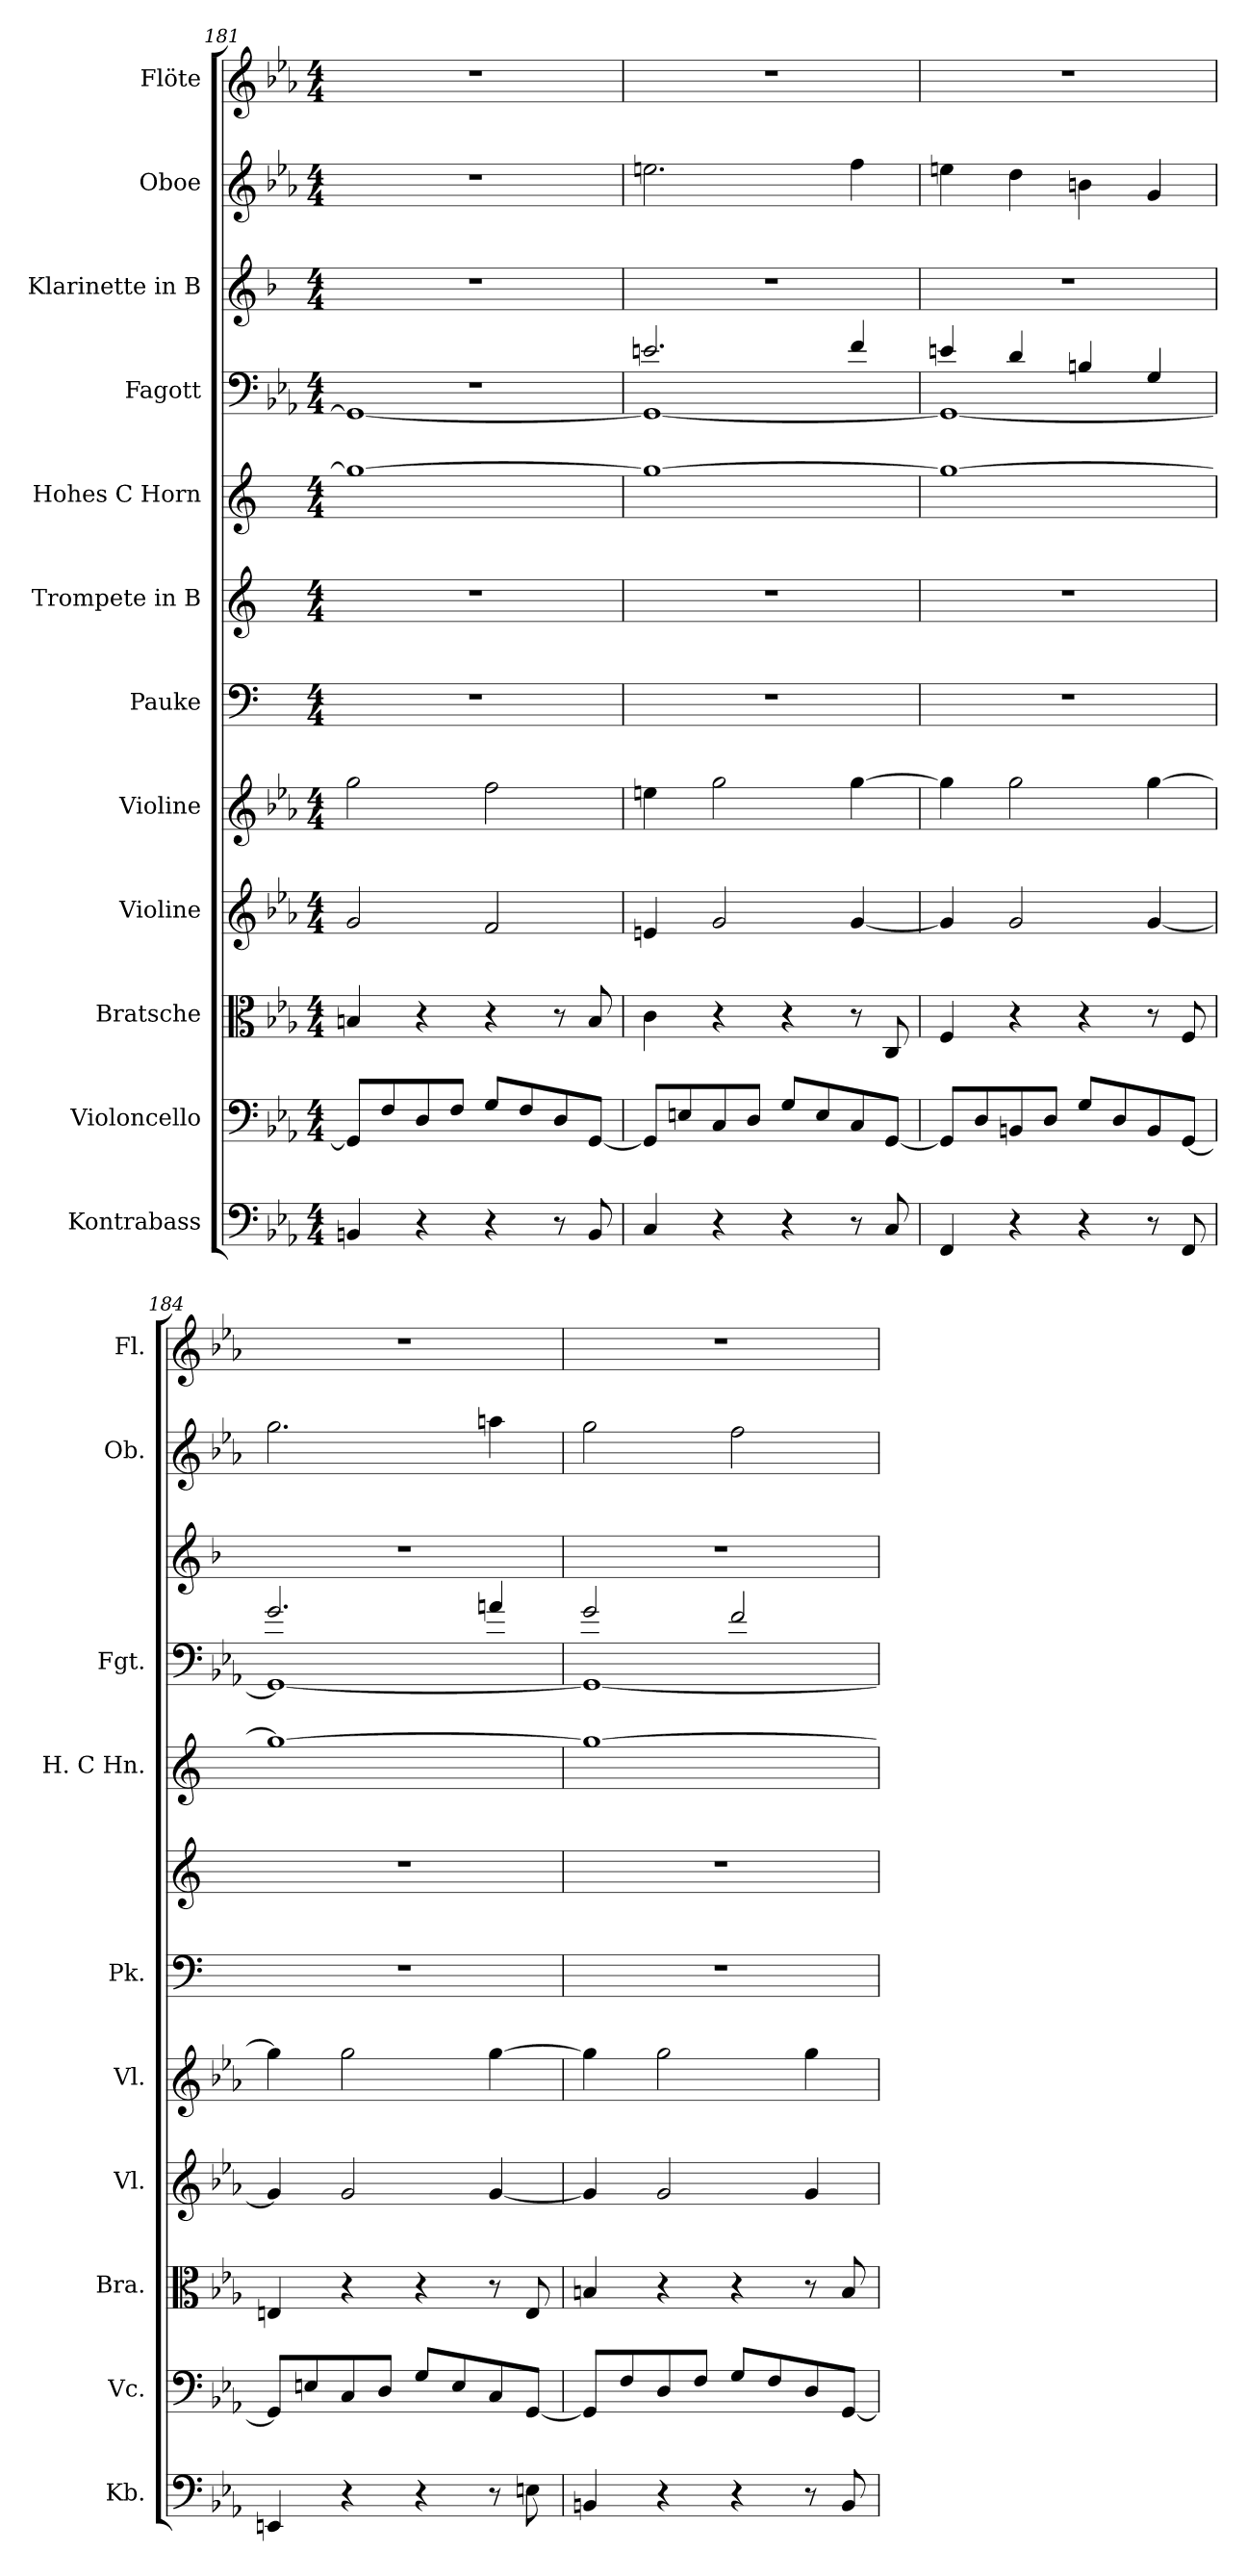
**kern	**kern	**kern	**kern	**kern	**kern	**kern	**kern	**kern	**kern	**kern	**kern
*part12	*part11	*part10	*part9	*part8	*part7	*part6	*part5	*part4	*part3	*part2	*part1
*staff12	*staff11	*staff10	*staff9	*staff8	*staff7	*staff6	*staff5	*staff4	*staff3	*staff2	*staff1
*I"Kontrabass	*I"Violoncello	*I"Bratsche	*I"Violine	*I"Violine	*I"Pauke	*I"Trompete in B	*I"Hohes C Horn	*I"Fagott	*I"Klarinette in B	*I"Oboe	*I"Flöte
*I'Kb.	*I'Vc.	*I'Bra.	*I'Vl.	*I'Vl.	*I'Pk.	*	*I'H. C Hn.	*I'Fgt.	*	*I'Ob.	*I'Fl.
!!LO:PB:g=z
*clefF4	*clefF4	*clefC3	*clefG2	*clefG2	*clefF4	*clefG2	*clefG2	*clefF4	*clefG2	*clefG2	*clefG2
*ITrd7c12	*	*	*	*	*	*ITrd1c2	*ITrd7c12	*	*ITrd1c2	*	*
*k[b-e-a-]	*k[b-e-a-]	*k[b-e-a-]	*k[b-e-a-]	*k[b-e-a-]	*k[]	*k[b-e-]	*k[]	*k[b-e-a-]	*k[b-e-a-]	*k[b-e-a-]	*k[b-e-a-]
*M4/4	*M4/4	*M4/4	*M4/4	*M4/4	*M4/4	*M4/4	*M4/4	*M4/4	*M4/4	*M4/4	*M4/4
=181	=181	=181	=181	=181	=181	=181	=181	=181	=181	=181	=181
*	*	*	*	*	*	*	*	*^	*	*	*
4BBBn/	8GG/L]	4Bn/	2g/	2gg\	1r	1r	1g_	1r	1GG_	1r	1r	1r
.	8F/	.	.	.	.	.	.	.	.	.	.	.
4r	8D/	4r	.	.	.	.	.	.	.	.	.	.
.	8F/J	.	.	.	.	.	.	.	.	.	.	.
4r	8G/L	4r	2f/	2ff\	.	.	.	.	.	.	.	.
.	8F/	.	.	.	.	.	.	.	.	.	.	.
8r	8D/	8r	.	.	.	.	.	.	.	.	.	.
8BBB/	[8GG/J	8B/	.	.	.	.	.	.	.	.	.	.
=182	=182	=182	=182	=182	=182	=182	=182	=182	=182	=182	=182	=182
4CC/	8GG/L]	4c\	4en/	4een\	1r	1r	1g_	2.en/	1GG_	1r	2.een\	1r
.	8En/	.	.	.	.	.	.	.	.	.	.	.
4r	8C/	4r	2g/	2gg\	.	.	.	.	.	.	.	.
.	8D/J	.	.	.	.	.	.	.	.	.	.	.
4r	8G/L	4r	.	.	.	.	.	.	.	.	.	.
.	8E/	.	.	.	.	.	.	.	.	.	.	.
8r	8C/	8r	[4g/	[4gg\	.	.	.	4f/	.	.	4ff\	.
8CC/	[8GG/J	8C/	.	.	.	.	.	.	.	.	.	.
=183	=183	=183	=183	=183	=183	=183	=183	=183	=183	=183	=183	=183
4FFF/	8GG/L]	4F/	4g/]	4gg\]	1r	1r	1g_	4en/	1GG_	1r	4een\	1r
.	8D/	.	.	.	.	.	.	.	.	.	.	.
4r	8BBn/	4r	2g/	2gg\	.	.	.	4d/	.	.	4dd\	.
.	8D/J	.	.	.	.	.	.	.	.	.	.	.
4r	8G/L	4r	.	.	.	.	.	4Bn/	.	.	4bn\	.
.	8D/	.	.	.	.	.	.	.	.	.	.	.
8r	8BB/	8r	[4g/	[4gg\	.	.	.	4G/	.	.	4g/	.
8FFF/	[8GG/J	8F/	.	.	.	.	.	.	.	.	.	.
=184	=184	=184	=184	=184	=184	=184	=184	=184	=184	=184	=184	=184
4EEEn/	8GG/L]	4En/	4g/]	4gg\]	1r	1r	1g_	2.g/	1GG_	1r	2.gg\	1r
.	8En/	.	.	.	.	.	.	.	.	.	.	.
4r	8C/	4r	2g/	2gg\	.	.	.	.	.	.	.	.
.	8D/J	.	.	.	.	.	.	.	.	.	.	.
4r	8G/L	4r	.	.	.	.	.	.	.	.	.	.
.	8E/	.	.	.	.	.	.	.	.	.	.	.
8r	8C/	8r	[4g/	[4gg\	.	.	.	4an/	.	.	4aan\	.
8EEn\	[8GG/J	8E/	.	.	.	.	.	.	.	.	.	.
=185	=185	=185	=185	=185	=185	=185	=185	=185	=185	=185	=185	=185
4BBBn/	8GG/L]	4Bn/	4g/]	4gg\]	1r	1r	1g_	2g/	1GG_	1r	2gg\	1r
.	8F/	.	.	.	.	.	.	.	.	.	.	.
4r	8D/	4r	2g/	2gg\	.	.	.	.	.	.	.	.
.	8F/J	.	.	.	.	.	.	.	.	.	.	.
4r	8G/L	4r	.	.	.	.	.	2f/	.	.	2ff\	.
.	8F/	.	.	.	.	.	.	.	.	.	.	.
8r	8D/	8r	4g/	4gg\	.	.	.	.	.	.	.	.
8BBB/	[8GG/J	8B/	.	.	.	.	.	.	.	.	.	.
*	*	*	*	*	*	*	*	*v	*v	*	*	*
=	=	=	=	=	=	=	=	=	=	=	=
*-	*-	*-	*-	*-	*-	*-	*-	*-	*-	*-	*-
